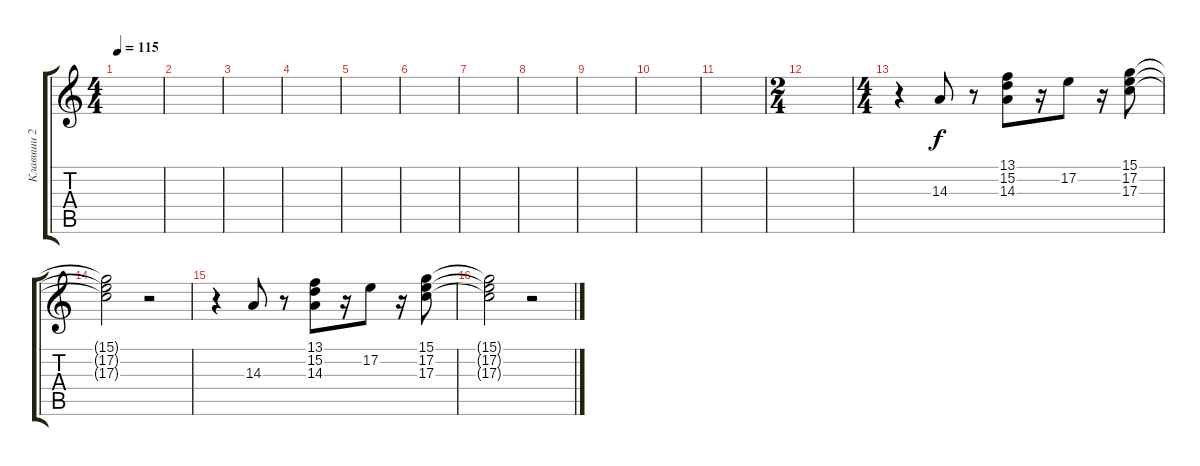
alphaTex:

\track ("Клавиши 2" "Клавиши 2") {instrument synthbrass1}
\staff {score tabs}
\tuning (E4 B3 G3 D3 A2 E2) {hide}
\ts (4 4)
\tempo 115
\clef g2
\ks c
|
|
|
|
|
|
|
|
|
|
|
\ts (2 4)
|
\ts (4 4)
r.4 14.3.8 r.8 (13.1 15.2 14.3).8 r.16 17.2.8 r.16 (15.1 17.2 17.3).8 |
(15.1{t} 17.2{t} 17.3{t}).2 r.2 |
r.4 14.3.8 r.8 (13.1 15.2 14.3).8 r.16 17.2.8 r.16 (15.1 17.2 17.3).8 |
(15.1{t} 17.2{t} 17.3{t}).2 r.2
